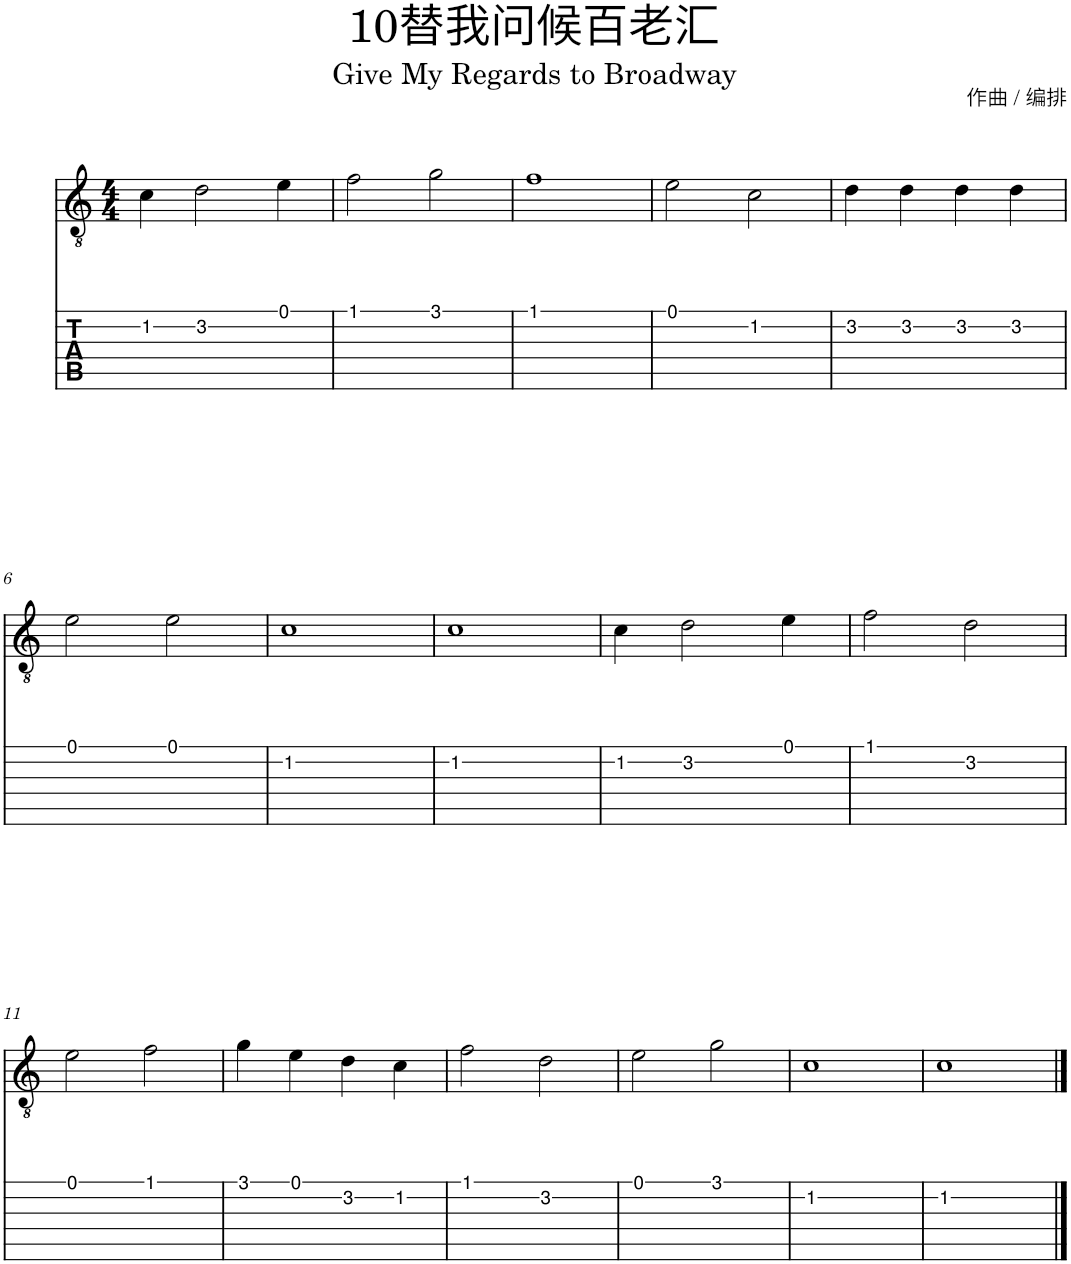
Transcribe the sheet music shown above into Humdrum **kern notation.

**kern	**kern
*part1	*part1
*staff2	*staff1
*I"Guitar	*
*I'Guit.	*
*stria6	*
*	*clefGv2
*k[]	*k[]
*M4/4	*M4/4
=1	=1
4c	4c\
2d	2d\
4e	4e\
=2	=2
2f	2f\
2g	2g\
=3	=3
1f	1f
=4	=4
2e	2e\
2c	2c\
=5	=5
4d	4d\
4d	4d\
4d	4d\
4d	4d\
!!LO:LB:g=z
=6	=6
2e	2e\
2e	2e\
=7	=7
1c	1c
=8	=8
1c	1c
=9	=9
4c	4c\
2d	2d\
4e	4e\
=10	=10
2f	2f\
2d	2d\
!!LO:LB:g=z
=11	=11
2e	2e\
2f	2f\
=12	=12
4g	4g\
4e	4e\
4d	4d\
4c	4c\
=13	=13
2f	2f\
2d	2d\
=14	=14
2e	2e\
2g	2g\
=15	=15
1c	1c
=16	=16
1c	1c
==	==
*-	*-
